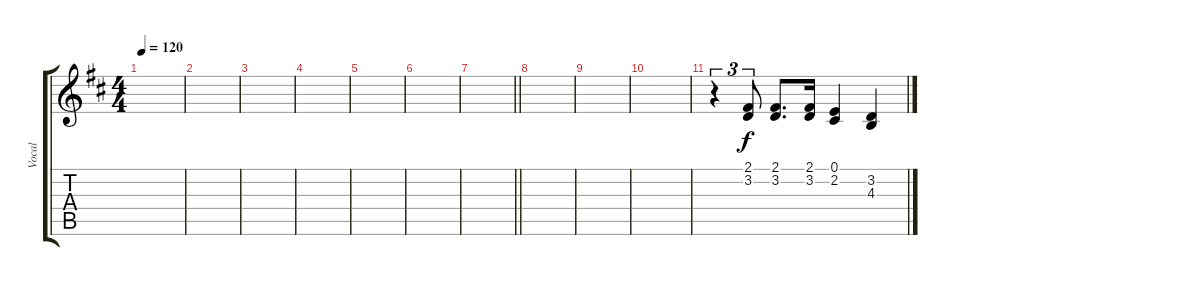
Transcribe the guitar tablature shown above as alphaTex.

\track ("Vocal" "Vocal") {instrument choiraahs}
\staff {score tabs}
\tuning (E4 B3 G3 D3 A2 E2) {hide}
\ts (4 4)
\tempo 120
\clef g2
\ks d
|
|
|
|
|
|
\barLineRight lightlight
|
|
|
|
r.4{tu (3 2)} (2.1 3.2).8{tu (3 2)} (2.1 3.2).8{d} (2.1 3.2).16 (0.1 2.2).4 (3.2 4.3).4
